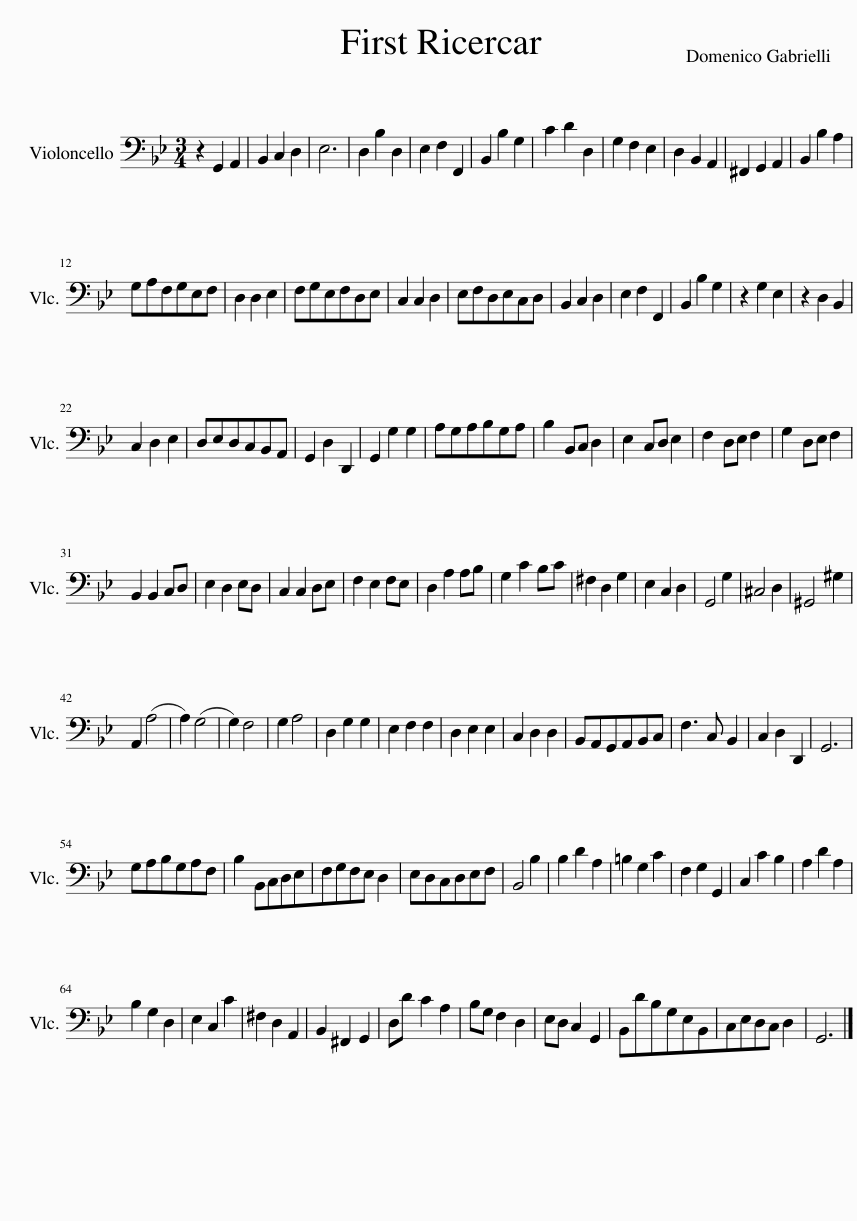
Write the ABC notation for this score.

X:1
L:1/8
M:3/4
I:linebreak $
K:Bb
V:1 bass
V:1
 z2 G,,2 A,,2 | B,,2 C,2 D,2 | E,6 | D,2 B,2 D,2 | E,2 F,2 F,,2 | %5
 B,,2 B,2 G,2 | C2 D2 D,2 | G,2 F,2 E,2 | D,2 B,,2 A,,2 | ^F,,2 G,,2 A,,2 | %10
 B,,2 B,2 A,2 |$ G,A,F,G,E,F, | D,2 D,2 E,2 | F,G,E,F,D,E, | C,2 C,2 D,2 | %15
 E,F,D,E,C,D, | B,,2 C,2 D,2 | E,2 F,2 F,,2 | B,,2 B,2 G,2 | z2 G,2 E,2 | %20
 z2 D,2 B,,2 |$ C,2 D,2 E,2 | D,E,D,C,B,,A,, | G,,2 D,2 D,,2 | G,,2 G,2 G,2 | %25
 A,G,A,B,G,A, | B,2 B,,C, D,2 | E,2 C,D, E,2 | F,2 D,E, F,2 | G,2 D,E, F,2 |$ %30
 B,,2 B,,2 C,D, | E,2 D,2 E,D, | C,2 C,2 D,E, | F,2 E,2 F,E, | D,2 A,2 A,B, | %35
 G,2 C2 B,C | ^F,2 D,2 G,2 | E,2 C,2 D,2 | G,,4 G,2 | ^C,4 D,2 | %40
 ^G,,4 ^G,2 |$ A,,2 (A,4 | A,2) (G,4 | G,2) F,4 | G,2 A,4 | %45
 D,2 G,2 G,2 | E,2 F,2 F,2 | D,2 E,2 E,2 | C,2 D,2 D,2 | B,,A,,G,,A,,B,,C, | %50
 F,3 C, B,,2 | C,2 D,2 D,,2 | G,,6 |$ G,A,B,G,A,F, | B,2 B,,C,D,E, | %55
F,G,F,E, D,2 | E,D,C,D,E,F, | B,,4 B,2 | B,2 D2 A,2 | =B,2 G,2 C2 | %60
 F,2 G,2 G,,2 | C,2 C2 B,2 | A,2 D2 A,2 |$ B,2 G,2 D,2 | E,2 C,2 C2 | %65
 ^F,2 D,2 A,,2 | B,,2 ^F,,2 G,,2 | D,D C2 A,2 | B,G, F,2 D,2 | E,D, C,2 G,,2 | %70
 B,,DB,G,E,B,, |C,E,D,C, D,2 | G,,6 |] %73
